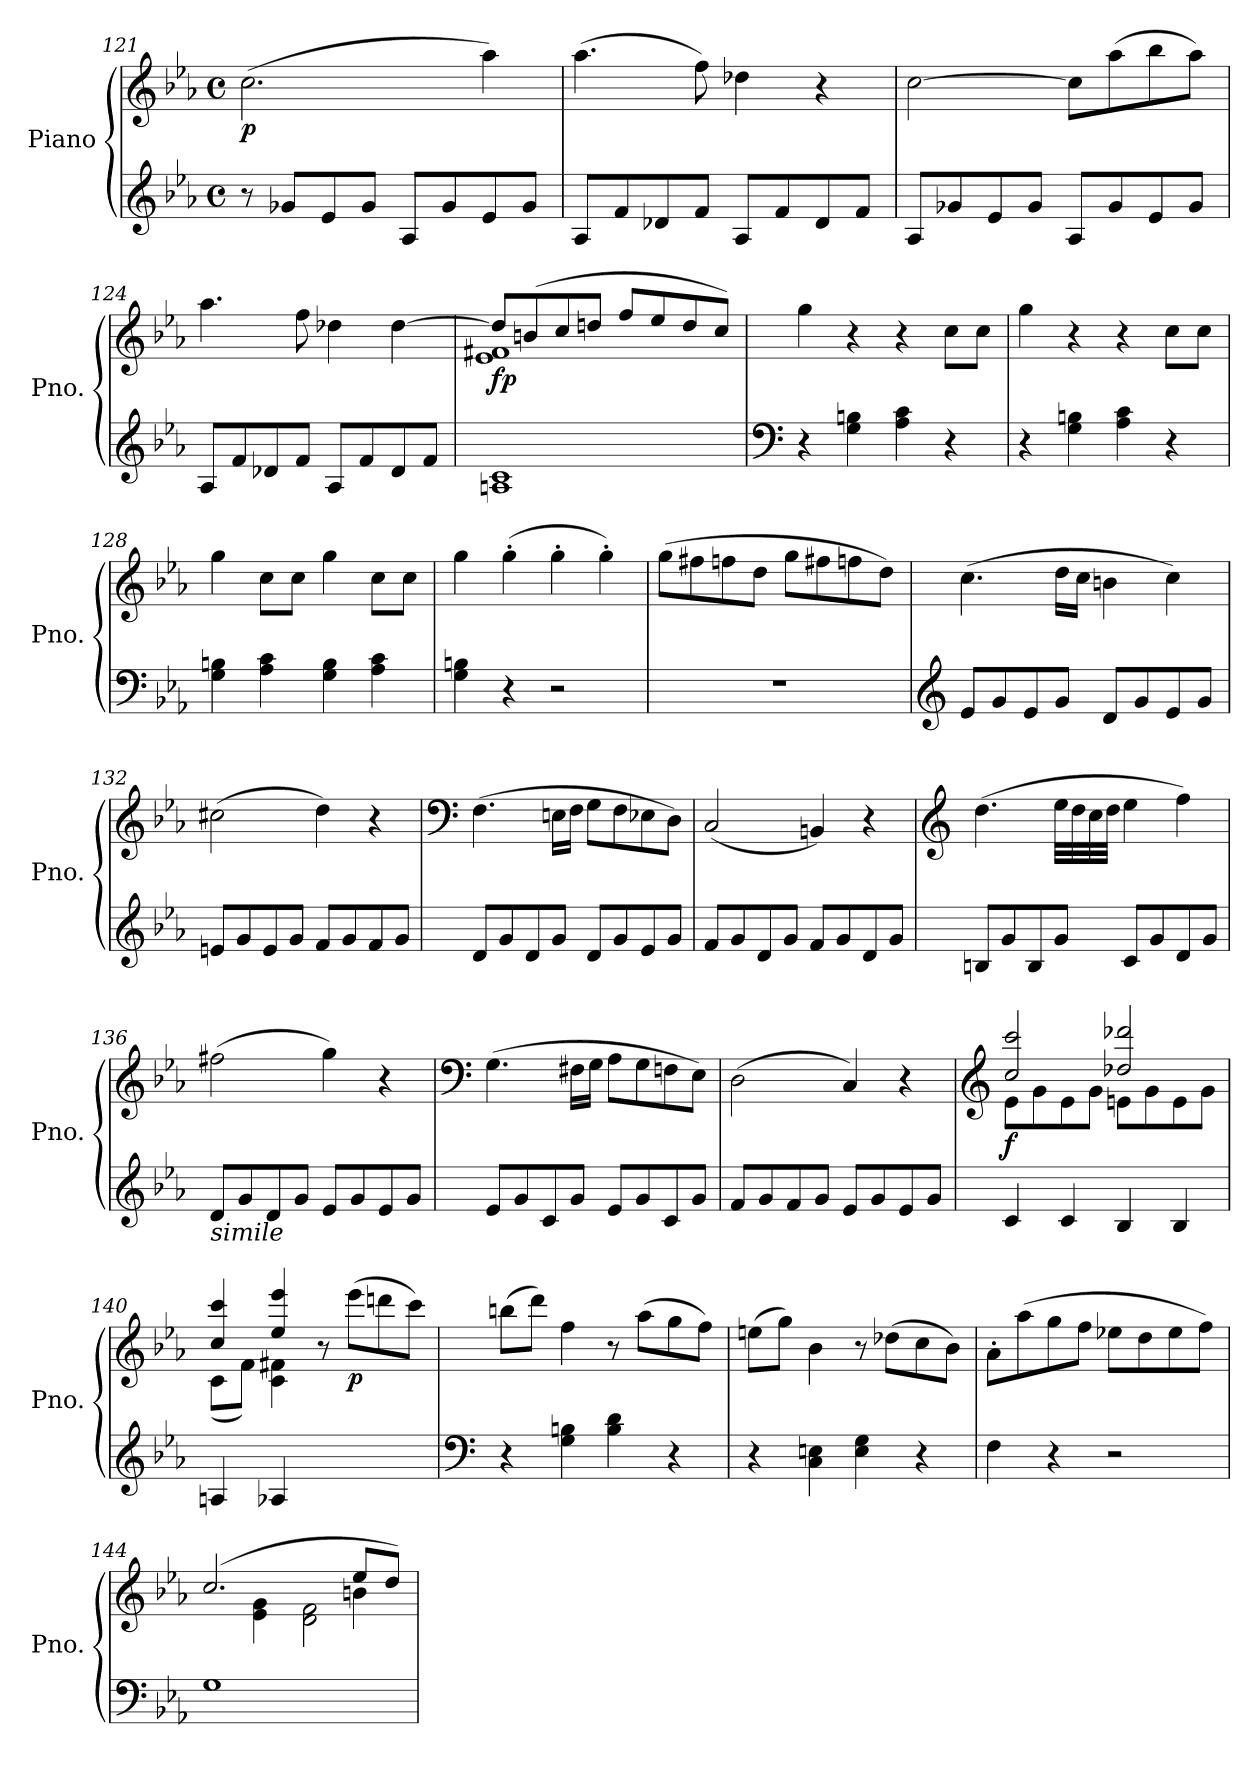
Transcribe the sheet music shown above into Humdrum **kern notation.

**kern	**kern	**dynam
*part1	*part1	*part1
*staff2	*staff1	*staff1/2
*I"Piano	*	*
*I'Pno.	*	*
*clefG2	*clefG2	*
*k[b-e-a-]	*k[b-e-a-]	*
*M4/4	*M4/4	*
*met(c)	*met(c)	*
=121	=121	=121
!	!	!LO:DY:b
8r	(>2.cc\	p
8g-X/L	.	.
8e-/	.	.
8g-/J	.	.
8A-/L	.	.
8g-/	.	.
8e-/	4aa-\)	.
8g-/J	.	.
=122	=122	=122
8A-/L	(>4.aa-\	.
8f/	.	.
8d-X/	.	.
8f/J	8ff\)	.
8A-/L	4dd-X\	.
8f/	.	.
8d-/	4r	.
8f/J	.	.
=123	=123	=123
8A-/L	[2cc\	.
8g-X/	.	.
8e-/	.	.
8g-/J	.	.
8A-/L	8cc\L]	.
8g-/	(>8aa-\	.
8e-/	8bb-\	.
8g-/J	8aa-\J)	.
=124	=124	=124
8A-/L	4.aa-\	.
8f/	.	.
8d-X/	.	.
8f/J	8ff\	.
8A-/L	4dd-X\	.
8f/	.	.
8d-/	[4dd-\	.
8f/J	.	.
=125	=125	=125
*	*^	*
!	!	!	!LO:DY:b
1An 1c	8dd-/L]	1e- 1f#X	fp
.	(>8bn/	.	.
.	8cc/	.	.
.	8ddn/J	.	.
.	8ff/L	.	.
.	8ee-/	.	.
.	8dd/	.	.
.	8cc/J)	.	.
*	*v	*v	*
=126	=126	=126
*clefF4	*	*
4r	4gg\	.
4G\ 4Bn\	4r	.
4A-\ 4c\	4r	.
4r	8cc\L	.
.	8cc\J	.
=127	=127	=127
4r	4gg\	.
4G\ 4Bn\	4r	.
4A-\ 4c\	4r	.
4r	8cc\L	.
.	8cc\J	.
=128	=128	=128
4G\ 4Bn\	4gg\	.
4A-\ 4c\	8cc\L	.
.	8cc\J	.
4G\ 4B\	4gg\	.
4A-\ 4c\	8cc\L	.
.	8cc\J	.
=129	=129	=129
4G\ 4Bn\	4gg\	.
4r	(>4gg'\	.
2r	4gg'\	.
.	4gg'\)	.
=130	=130	=130
1r	(>8gg\L	.
.	8ff#X\	.
.	8ffn\	.
.	8dd\J	.
.	8gg\L	.
.	8ff#X\	.
.	8ffn\	.
.	8dd\J)	.
=131	=131	=131
*clefG2	*	*
8e-/L	(>4.cc\	.
8g/	.	.
8e-/	.	.
8g/J	16dd\LL	.
.	16cc\JJ	.
8d/L	4bn\	.
8g/	.	.
8e-/	4cc\)	.
8g/J	.	.
=132	=132	=132
8en/L	(>2cc#X\	.
8g/	.	.
8e/	.	.
8g/J	.	.
8f/L	4dd\)	.
8g/	.	.
8f/	4r	.
8g/J	.	.
=133	=133	=133
*	*clefF4	*
8d/L	(>4.F\	.
8g/	.	.
8d/	.	.
8g/J	16En\LL	.
.	16F\JJ	.
8d/L	8G\L	.
8g/	8F\	.
8e-/	8E-X\	.
8g/J	8D\J)	.
=134	=134	=134
8f/L	(<2C/	.
8g/	.	.
8d/	.	.
8g/J	.	.
8f/L	4BBn/)	.
8g/	.	.
8d/	4r	.
8g/J	.	.
=135	=135	=135
*	*clefG2	*
8Bn/L	(>4.dd\	.
8g/	.	.
8B/	.	.
8g/J	32ee-\LLL	.
.	32dd\	.
.	32cc\	.
.	32dd\JJJ	.
8c/L	4ee-\	.
8g/	.	.
8d/	4ff\)	.
8g/J	.	.
=136	=136	=136
!LO:TX:b:i:t=simile	!	!
8d/L	(>2ff#X\	.
8g/	.	.
8d/	.	.
8g/J	.	.
8e-/L	4gg\)	.
8g/	.	.
8e-/	4r	.
8g/J	.	.
=137	=137	=137
*	*clefF4	*
8e-/L	(>4.G\	.
8g/	.	.
8c/	.	.
8g/J	16F#X\LL	.
.	16G\JJ	.
8e-/L	8A-\L	.
8g/	8G\	.
8c/	8Fn\	.
8g/J	8E-\J)	.
=138	=138	=138
8f/L	(>2D\	.
8g/	.	.
8f/	.	.
8g/J	.	.
8e-/L	4C/)	.
8g/	.	.
8e-/	4r	.
8g/J	.	.
=139	=139	=139
*	*clefG2	*
*	*^	*
!	!	!	!LO:DY:b
4c/	2cc/ 2ccc/	8e-\L	f
.	.	8g\	.
4c/	.	8e-\	.
.	.	8g\J	.
4B-/	2dd-X/ 2ddd-X/	8en\L	.
.	.	8g\	.
4B-/	.	8e\	.
.	.	8g\J	.
=140	=140	=140	=140
*^	*	*	*
2ryy	4An/	4cc/ 4ccc/	(<8c\L	.
.	.	.	8f\J)	.
.	4A-X/	4ee-/ 4eee-/	4c\ 4f#X\	.
2ryy	2ryy	8r	2ryy	.
!	!	!	!	!LO:DY:b
.	.	(>8eee-\L	.	p
.	.	8dddn\	.	.
.	.	8ccc\J)	.	.
*v	*v	*	*	*
*	*v	*v	*
=141	=141	=141
*clefF4	*	*
4r	(>8bbn\L	.
.	8ddd\J)	.
4G\ 4Bn\	4ff\	.
4B\ 4d\	8r	.
.	(>8aa-\L	.
4r	8gg\	.
.	8ff\J)	.
=142	=142	=142
4r	(>8een\L	.
.	8gg\J)	.
4C\ 4En\	4b-\	.
4E\ 4G\	8r	.
.	(>8dd-X\L	.
4r	8cc\	.
.	8b-\J)	.
=143	=143	=143
4F\	8a-'\L	.
.	(>8aa-\	.
4r	8gg\	.
.	8ff\J	.
2r	8ee-X\L	.
.	8dd\	.
.	8ee-\	.
.	8ff\J)	.
=144	=144	=144
*^	*^	*
*	*	*	*^	*
4rAyy	1G	(>2.cc/	2.ryy	4ryy	.
2.ryy	.	.	.	4e-\ 4g\	.
.	.	.	.	2d\ 2f\	.
.	.	8ee-/L	4bn\	.	.
.	.	8dd/J)	.	.	.
*v	*v	*	*	*	*
*	*v	*v	*v	*
=	=	=
*-	*-	*-
